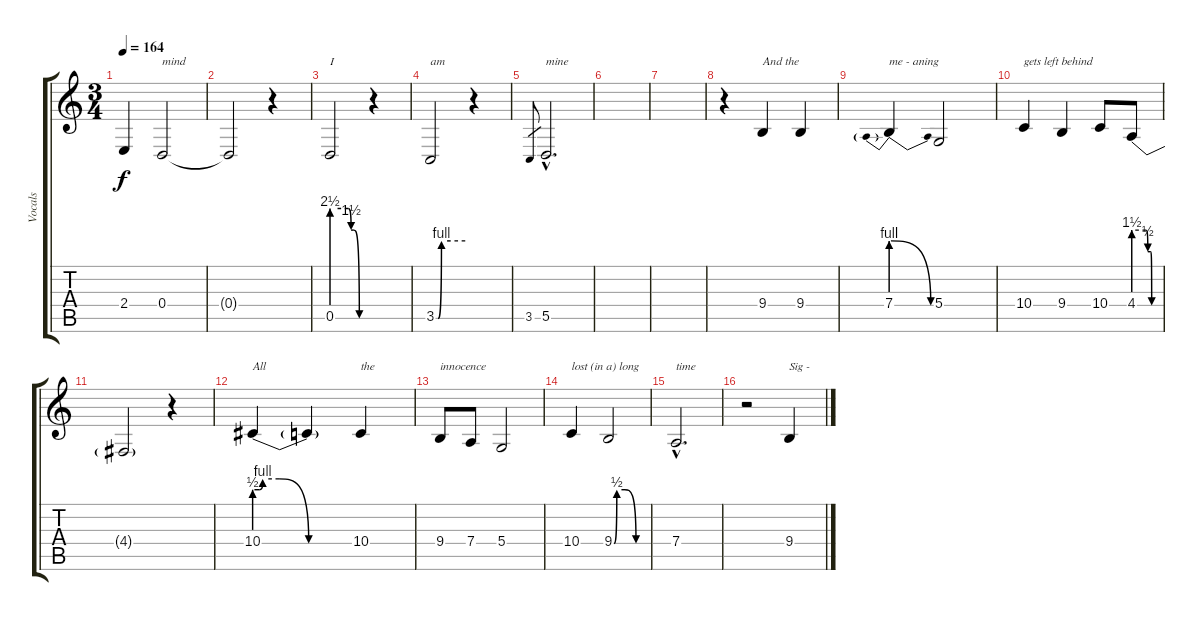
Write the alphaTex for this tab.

\track ("Vocals" "Vocals") {instrument lead1square}
\staff {score tabs}
\tuning (E4 B3 G3 D3 A2 E2) {hide}
\ts (3 4)
\tempo 164
\clef g2
\ks c
2.4{t}.4{dy f} 0.4.2{txt "mind"} |
0.4{t}.2 r.4 |
0.5{be (custom 0 10 30 10 35 6 40 6 50 0 60 0)}.2{txt "I"} r.4 |
3.5{be (custom 0 0 4 0 11 4 30 4 60 4)}.2{txt "am"} r.4 |
3.5.8{gr} 5.5{hac}.2{d txt "mine"} |
|
|
r.4 9.4.4{txt "And the"} 9.4.4 |
7.4{be (prebendrelease 0 4 60 0)}.4{txt "me - aning"} 5.4.2 |
10.4.4{txt "gets left behind"} 9.4.4 10.4.8 4.4{be (custom 0 6 29 6 33 2 40 2 42 0 60 0)}.8 |
4.4{t}.2 r.4 |
10.4{be (custom 0 2 3 2 5 4 15 4 33 0 60 0)}.4{txt "All"} 10.4{t}.4 10.4.4{txt "the"} |
9.4.8{txt "innocence"} 7.4.8 5.4.2 |
10.4.4{txt "lost (in a) long"} 9.4{be (custom 0 0 5 2 20 2 40 0 60 0)}.2 |
7.4{hac}.2{d txt "time"} |
r.2 9.4.4{txt "Sig - "}
